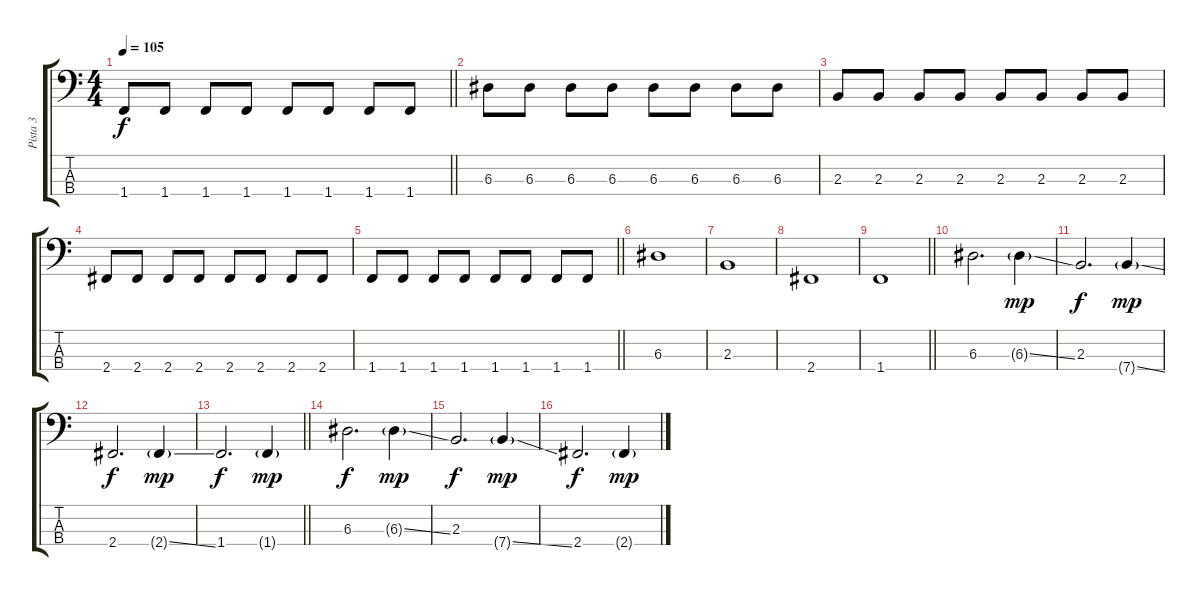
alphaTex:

\track ("Pista 3" "Pista 3") {instrument electricbassfinger}
\staff {score tabs}
\tuning (G2 D2 A1 E1) {hide}
\ts (4 4)
\tempo 105
\clef f4
\barLineRight lightlight
\ks c
1.4.8{dy f} 1.4.8 1.4.8 1.4.8 1.4.8 1.4.8 1.4.8 1.4.8 |
6.3.8 6.3.8 6.3.8 6.3.8 6.3.8 6.3.8 6.3.8 6.3.8 |
2.3.8 2.3.8 2.3.8 2.3.8 2.3.8 2.3.8 2.3.8 2.3.8 |
2.4.8 2.4.8 2.4.8 2.4.8 2.4.8 2.4.8 2.4.8 2.4.8 |
\barLineRight lightlight
1.4.8 1.4.8 1.4.8 1.4.8 1.4.8 1.4.8 1.4.8 1.4.8 |
6.3.1 |
2.3.1 |
2.4.1 |
\barLineRight lightlight
1.4.1 |
6.3.2{d} 6.3{ss g}.4{dy mp} |
2.3.2{d dy f} 7.4{ss g}.4{dy mp} |
2.4.2{d dy f} 2.4{ss g}.4{dy mp} |
\barLineRight lightlight
1.4.2{d dy f} 1.4{g}.4{dy mp} |
6.3.2{d dy f} 6.3{ss g}.4{dy mp} |
2.3.2{d dy f} 7.4{ss g}.4{dy mp} |
2.4.2{d dy f} 2.4{ss g}.4{dy mp}
